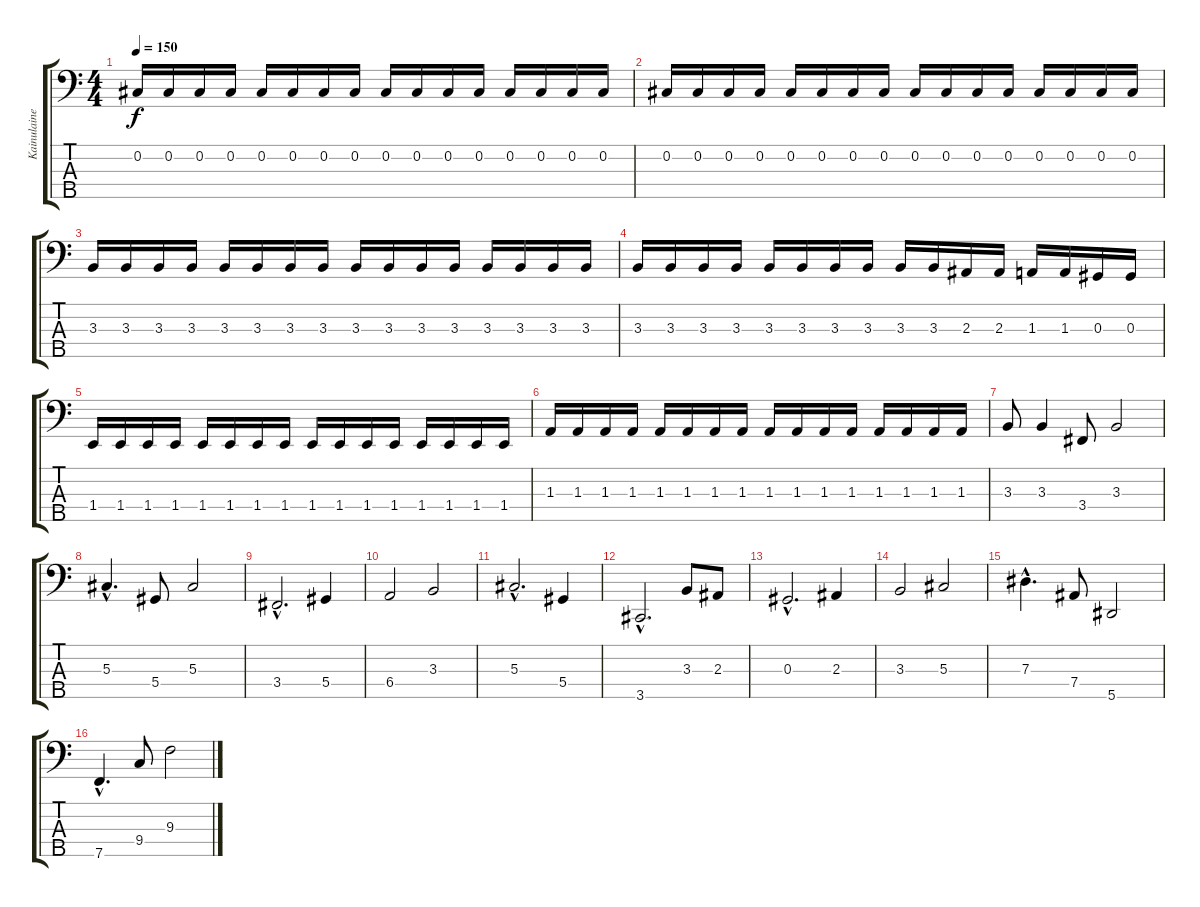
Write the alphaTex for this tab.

\track ("Kainulainen" "Kainulaine") {instrument electricbassfinger}
\staff {score tabs}
\tuning (Gb2 Db2 Ab1 Eb1 Bb0) {hide}
\ts (4 4)
\tempo 150
\clef f4
\ks c
0.2.16{dy f} 0.2.16 0.2.16 0.2.16 0.2.16 0.2.16 0.2.16 0.2.16 0.2.16 0.2.16 0.2.16 0.2.16 0.2.16 0.2.16 0.2.16 0.2.16 |
0.2.16 0.2.16 0.2.16 0.2.16 0.2.16 0.2.16 0.2.16 0.2.16 0.2.16 0.2.16 0.2.16 0.2.16 0.2.16 0.2.16 0.2.16 0.2.16 |
3.3.16 3.3.16 3.3.16 3.3.16 3.3.16 3.3.16 3.3.16 3.3.16 3.3.16 3.3.16 3.3.16 3.3.16 3.3.16 3.3.16 3.3.16 3.3.16 |
3.3.16 3.3.16 3.3.16 3.3.16 3.3.16 3.3.16 3.3.16 3.3.16 3.3.16 3.3.16 2.3.16 2.3.16 1.3.16 1.3.16 0.3.16 0.3.16 |
1.4.16 1.4.16 1.4.16 1.4.16 1.4.16 1.4.16 1.4.16 1.4.16 1.4.16 1.4.16 1.4.16 1.4.16 1.4.16 1.4.16 1.4.16 1.4.16 |
1.3.16 1.3.16 1.3.16 1.3.16 1.3.16 1.3.16 1.3.16 1.3.16 1.3.16 1.3.16 1.3.16 1.3.16 1.3.16 1.3.16 1.3.16 1.3.16 |
3.3.8 3.3.4 3.4.8 3.3.2 |
5.3{hac}.4{d} 5.4.8 5.3.2 |
3.4{hac}.2{d} 5.4.4 |
6.4.2 3.3.2 |
5.3{hac}.2{d} 5.4.4 |
3.5{hac}.2{d} 3.3.8 2.3.8 |
0.3{hac}.2{d} 2.3.4 |
3.3.2 5.3.2 |
7.3{hac}.4{d} 7.4.8 5.5.2 |
7.5{hac}.4{d} 9.4.8 9.3.2
